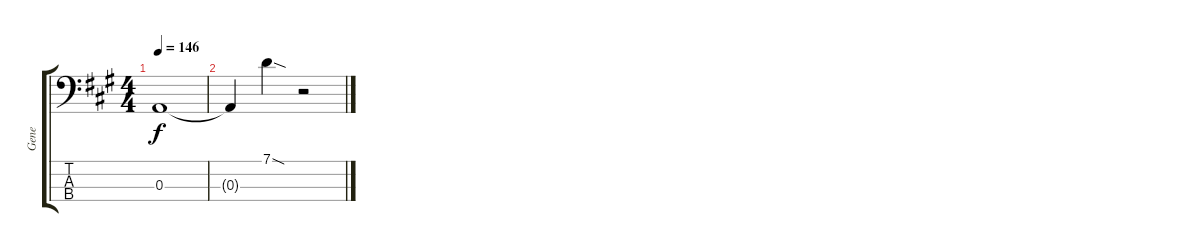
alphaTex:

\track ("Gene" "Gene") {instrument electricbasspick}
\staff {score tabs}
\tuning (G2 D2 A1 E1) {hide}
\ts (4 4)
\tempo 146
\clef f4
\ks a
0.3{t}.1{dy f} |
0.3{t}.4 7.1{sod}.4 r.2
